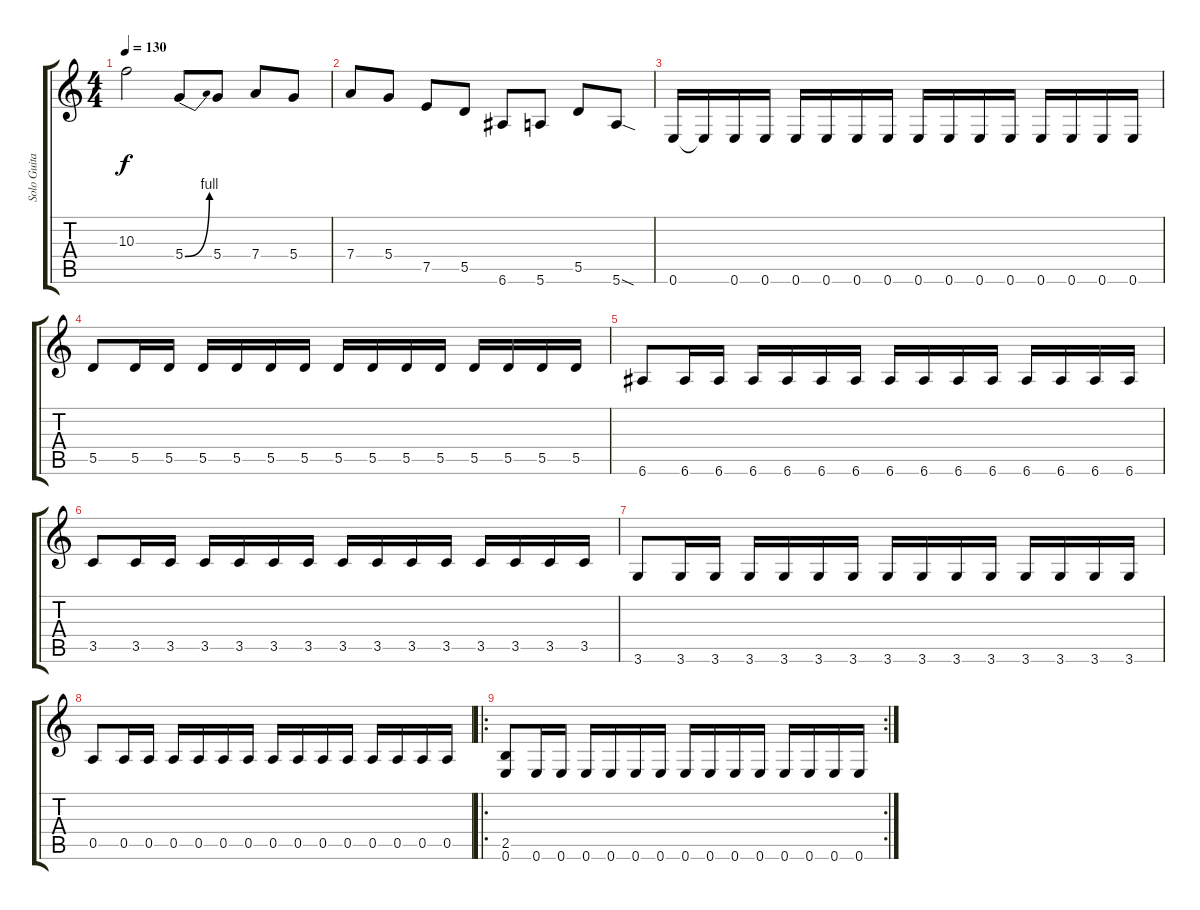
\track ("Solo Guitar" "Solo Guita") {instrument overdrivenguitar}
\staff {score tabs}
\tuning (E4 B3 G3 D3 A2 E2) {hide}
\ts (4 4)
\tempo 130
\clef g2
\ks c
10.3{t}.2{dy f} 5.4{be (bend 0 0 60 4)}.8 5.4.8 7.4.8 5.4.8 |
7.4.8 5.4.8 7.5.8 5.5.8 6.6.8 5.6.8 5.5.8 5.6{sod}.8 |
0.6.16{volume 10} 0.6{t}.16 0.6.16 0.6.16 0.6.16 0.6.16 0.6.16 0.6.16 0.6.16 0.6.16 0.6.16 0.6.16 0.6.16 0.6.16 0.6.16 0.6.16 |
5.5.8 5.5.16 5.5.16 5.5.16 5.5.16 5.5.16 5.5.16 5.5.16 5.5.16 5.5.16 5.5.16 5.5.16 5.5.16 5.5.16 5.5.16 |
6.6.8 6.6.16 6.6.16 6.6.16 6.6.16 6.6.16 6.6.16 6.6.16 6.6.16 6.6.16 6.6.16 6.6.16 6.6.16 6.6.16 6.6.16 |
3.5.8 3.5.16 3.5.16 3.5.16 3.5.16 3.5.16 3.5.16 3.5.16 3.5.16 3.5.16 3.5.16 3.5.16 3.5.16 3.5.16 3.5.16 |
3.6.8 3.6.16 3.6.16 3.6.16 3.6.16 3.6.16 3.6.16 3.6.16 3.6.16 3.6.16 3.6.16 3.6.16 3.6.16 3.6.16 3.6.16 |
0.5.8 0.5.16 0.5.16 0.5.16 0.5.16 0.5.16 0.5.16 0.5.16 0.5.16 0.5.16 0.5.16 0.5.16 0.5.16 0.5.16 0.5.16 |
\ro
\rc 2
(2.5 0.6).8 0.6.16 0.6.16 0.6.16 0.6.16 0.6.16 0.6.16 0.6.16 0.6.16 0.6.16 0.6.16 0.6.16 0.6.16 0.6.16 0.6.16
